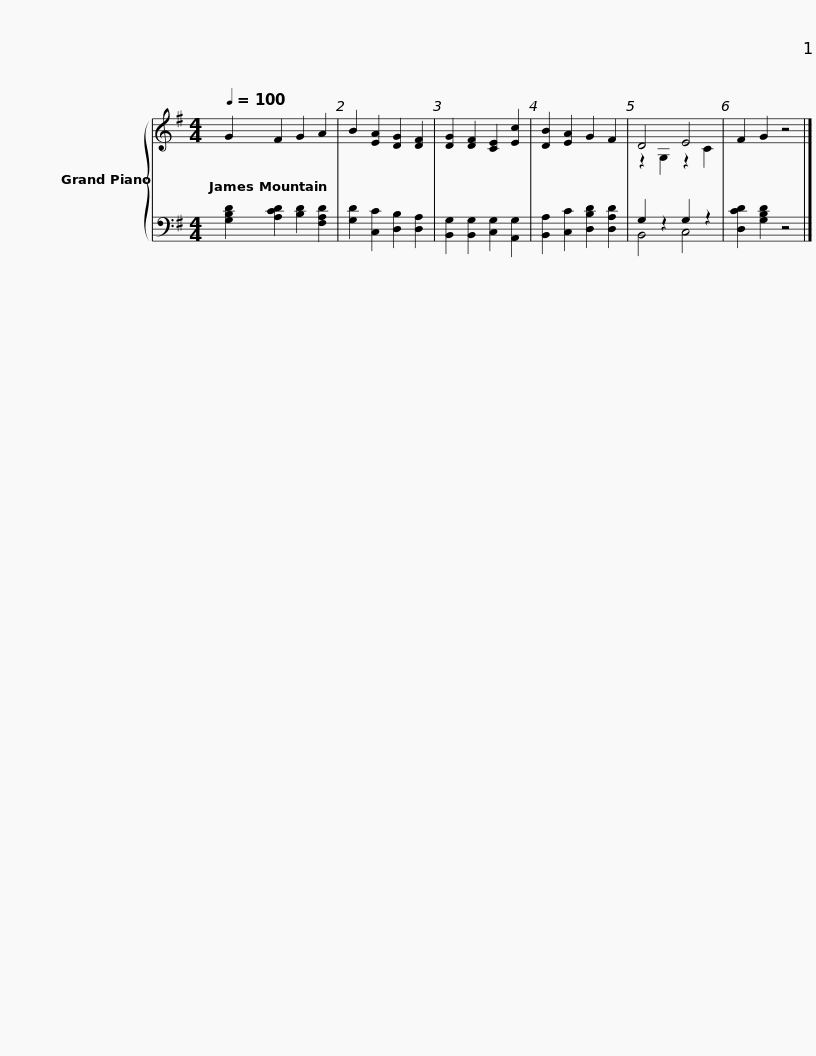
X:1
%%score { ( 1 3 ) | ( 2 4 ) }
L:1/8
Q:1/4=100
M:4/4
I:linebreak $
K:G
V:1 treble
V:3 treble
V:2 bass
V:4 bass
V:1
 G2 F2 G2 A2 | B2 [EA]2 [DG]2 [DF]2 | [DG]2 [DF]2 [CE]2 [Ec]2 | [DB]2 [EA]2 G2 F2 | D4 E4 | %5
 F2 G2 z4 |] %6
V:2
 [G,B,D]2 [A,CD]2 [B,D]2 [F,A,D]2 | [G,D]2 [C,C]2 [D,B,]2 [D,A,]2 | [B,,G,]2 [B,,G,]2 [C,G,]2 [A,,G,]2 | [B,,A,]2 [C,C]2 [D,B,D]2 [D,A,D]2 | G,2 z2 G,2 z2 | %5
 [D,CD]2 [G,B,D]2 z4 |] %6
V:3
 x8 | x8 | x8 | x8 | z2 G,2 z2 C2 | %5
 x8 |] %6
V:4
 x8 | x8 | x8 | x8 | B,,4 C,4 | %5
 x8 |] %6
